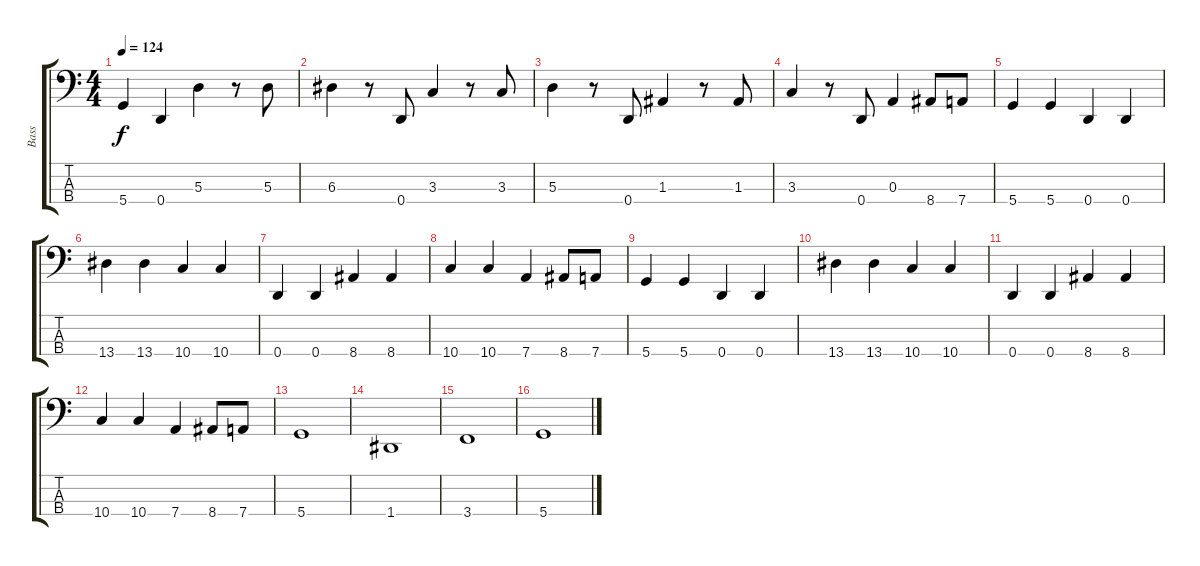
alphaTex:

\track ("Bass" "Bass") {instrument electricbassfinger}
\staff {score tabs}
\tuning (G2 D2 A1 D1) {hide}
\ts (4 4)
\tempo 124
\clef f4
\ks c
5.4.4{dy f} 0.4.4 5.3.4 r.8 5.3.8 |
6.3.4 r.8 0.4.8 3.3.4 r.8 3.3.8 |
5.3.4 r.8 0.4.8 1.3.4 r.8 1.3.8 |
3.3.4 r.8 0.4.8 0.3.4 8.4.8 7.4.8 |
5.4.4 5.4.4 0.4.4 0.4.4 |
13.4.4 13.4.4 10.4.4 10.4.4 |
0.4.4 0.4.4 8.4.4 8.4.4 |
10.4.4 10.4.4 7.4.4 8.4.8 7.4.8 |
5.4.4 5.4.4 0.4.4 0.4.4 |
13.4.4 13.4.4 10.4.4 10.4.4 |
0.4.4 0.4.4 8.4.4 8.4.4 |
10.4.4 10.4.4 7.4.4 8.4.8 7.4.8 |
5.4.1 |
1.4.1 |
3.4.1 |
5.4.1
